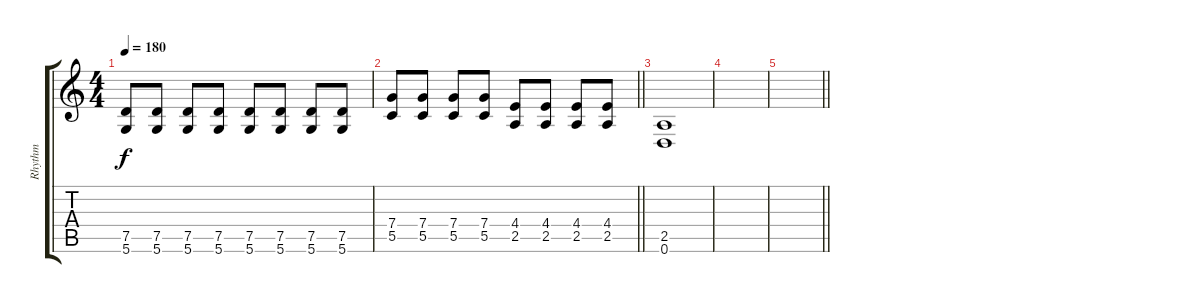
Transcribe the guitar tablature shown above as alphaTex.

\track ("Rhythm" "Rhythm") {instrument distortionguitar}
\staff {score tabs}
\tuning (D4 A3 F3 C3 G2 D2) {hide}
\ts (4 4)
\tempo 180
\clef g2
\ks c
(7.5 5.6).8{dy f} (7.5 5.6).8 (7.5 5.6).8 (7.5 5.6).8 (7.5 5.6).8 (7.5 5.6).8 (7.5 5.6).8 (7.5 5.6).8 |
\barLineRight lightlight
(7.4 5.5).8 (7.4 5.5).8 (7.4 5.5).8 (7.4 5.5).8 (4.4 2.5).8 (4.4 2.5).8 (4.4 2.5).8 (4.4 2.5).8 |
(2.5 0.6).1 |
|
\barLineRight lightlight
